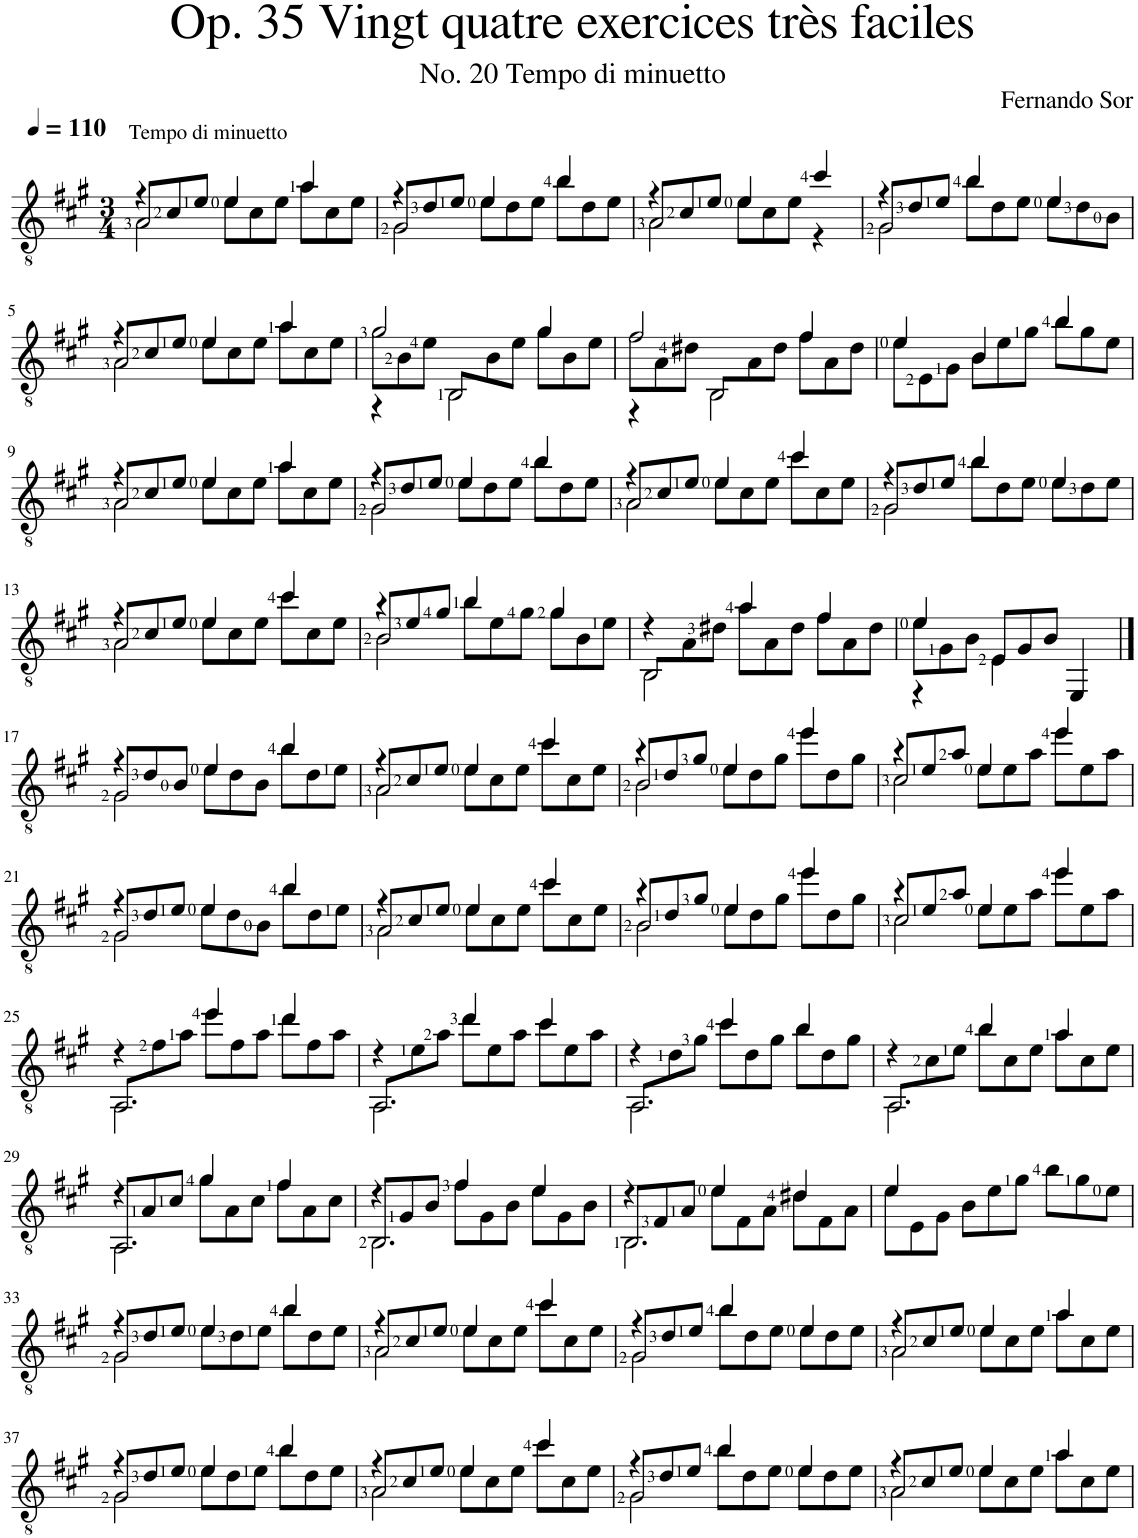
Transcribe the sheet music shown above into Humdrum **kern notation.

**kern
*part1
*staff1
*I"Classical Guitar
*I'Guit.
*clefGv2
*k[f#c#g#]
*M3/4
*MM110
=1
*^
*	*Xbrackettup
*	*^
!LO:TX:a:t=Tempo di minuetto	!	!
4r	12A/L	2A\
.	12c#/	.
.	12e/J	.
4e/	12e\L	.
.	12c#\	.
.	12e\J	.
4a/	12a\L	4ryy
.	12c#\	.
.	12e\J	.
=2	=2	=2
4r	12G#/L	2G#\
.	12d/	.
.	12e/J	.
4e/	12e\L	.
.	12d\	.
.	12e\J	.
4b/	12b\L	4ryy
.	12d\	.
.	12e\J	.
=3	=3	=3
4r	12A/L	2A\
.	12c#/	.
.	12e/J	.
4e/	12e\L	.
.	12c#\	.
.	12e\J	.
4cc#/	4ryy	4r
=4	=4	=4
4r	12G#/L	2G#\
.	12d/	.
.	12e/J	.
4b/	12b\L	.
.	12d\	.
.	12e\J	.
4e/	12e\L	4ryy
.	12d\	.
.	12B\J	.
!!LO:LB:g=z	!!	!!
=5	=5	=5
4r	12A/L	2A\
.	12c#/	.
.	12e/J	.
4e/	12e\L	.
.	12c#\	.
.	12e\J	.
4a/	12a\L	4ryy
.	12c#\	.
.	12e\J	.
=6	=6	=6
2g#/	12g#\L	4r
.	12B\	.
.	12e\J	.
*	*brackettup	*
.	12BB/L	2BB\
.	12B\	.
.	12e\J	.
*	*Xbrackettup	*
4g#/	12g#\L	.
.	12B\	.
.	12e\J	.
=7	=7	=7
2f#/	12f#\L	4r
.	12A\	.
.	12d#X\J	.
*	*brackettup	*
.	12BB/L	2BB\
.	12A\	.
.	12d#\J	.
*	*Xbrackettup	*
4f#/	12f#\L	.
.	12A\	.
.	12d#\J	.
=8	=8	=8
4e/	12e\L	2ryy
.	12E\	.
.	12G#\J	.
4B/	12B\L	.
.	12e\	.
.	12g#\J	.
4b/	12b\L	4ryy
.	12g#\	.
.	12e\J	.
!!LO:LB:g=z	!!	!!
=9	=9	=9
4r	12A/L	2A\
.	12c#/	.
.	12e/J	.
4e/	12e\L	.
.	12c#\	.
.	12e\J	.
4a/	12a\L	4ryy
.	12c#\	.
.	12e\J	.
=10	=10	=10
4r	12G#/L	2G#\
.	12d/	.
.	12e/J	.
4e/	12e\L	.
.	12d\	.
.	12e\J	.
4b/	12b\L	4ryy
.	12d\	.
.	12e\J	.
=11	=11	=11
4r	12A/L	2A\
.	12c#/	.
.	12e/J	.
4e/	12e\L	.
.	12c#\	.
.	12e\J	.
4cc#/	12cc#\L	4ryy
.	12c#\	.
.	12e\J	.
=12	=12	=12
4r	12G#/L	2G#\
.	12d/	.
.	12e/J	.
4b/	12b\L	.
.	12d\	.
.	12e\J	.
4e/	12e\L	4ryy
.	12d\	.
.	12e\J	.
!!LO:LB:g=z	!!	!!
=13	=13	=13
4r	12A/L	2A\
.	12c#/	.
.	12e/J	.
4e/	12e\L	.
.	12c#\	.
.	12e\J	.
4cc#/	12cc#\L	4ryy
.	12c#\	.
.	12e\J	.
=14	=14	=14
4r	12B/L	2B\
.	12e/	.
.	12g#/J	.
4b/	12b\L	.
.	12e\	.
.	12g#\J	.
4g#/	12g#\L	4ryy
.	12B\	.
.	12e\J	.
=15	=15	=15
*	*brackettup	*
4r	12BB/L	2BB\
.	12A\	.
.	12d#X\J	.
*	*Xbrackettup	*
4a/	12a\L	.
.	12A\	.
.	12d#\J	.
4f#/	12f#\L	4ryy
.	12A\	.
.	12d#\J	.
=16	=16	=16
4e/	12e\L	4r
.	12G#\	.
.	12B\J	.
4E\	12E/L	4ryy
.	12G#/	.
.	12B/J	.
4EE/	6.ryy	4ryy
!!LO:LB:g=z	!!	!!
==17	==17	==17
4r	12G#/L	2G#\
.	12d/	.
.	12B/J	.
4e/	12e\L	.
.	12d\	.
.	12B\J	.
4b/	12b\L	4ryy
.	12d\	.
.	12e\J	.
=18	=18	=18
4r	12A/L	2A\
.	12c#/	.
.	12e/J	.
4e/	12e\L	.
.	12c#\	.
.	12e\J	.
4cc#/	12cc#\L	4ryy
.	12c#\	.
.	12e\J	.
=19	=19	=19
4r	12B/L	2B\
.	12d/	.
.	12g#/J	.
4e/	12e\L	.
.	12d\	.
.	12g#\J	.
4ee/	12ee\L	4ryy
.	12d\	.
.	12g#\J	.
=20	=20	=20
4r	12c#/L	2c#\
.	12e/	.
.	12a/J	.
4e/	12e\L	.
.	12e\	.
.	12a\J	.
4ee/	12ee\L	4ryy
.	12e\	.
.	12a\J	.
!!LO:LB:g=z	!!	!!
=21	=21	=21
4r	12G#/L	2G#\
.	12d/	.
.	12e/J	.
4e/	12e\L	.
.	12d\	.
.	12B\J	.
4b/	12b\L	4ryy
.	12d\	.
.	12e\J	.
=22	=22	=22
4r	12A/L	2A\
.	12c#/	.
.	12e/J	.
4e/	12e\L	.
.	12c#\	.
.	12e\J	.
4cc#/	12cc#\L	4ryy
.	12c#\	.
.	12e\J	.
=23	=23	=23
4r	12B/L	2B\
.	12d/	.
.	12g#/J	.
4e/	12e\L	.
.	12d\	.
.	12g#\J	.
4ee/	12ee\L	4ryy
.	12d\	.
.	12g#\J	.
=24	=24	=24
4r	12c#/L	2c#\
.	12e/	.
.	12a/J	.
4e/	12e\L	.
.	12e\	.
.	12a\J	.
4ee/	12ee\L	4ryy
.	12e\	.
.	12a\J	.
!!LO:LB:g=z	!!	!!
=25	=25	=25
*	*brackettup	*
4r	12AA/L	2.AA\
.	12f#\	.
.	12a\J	.
*	*Xbrackettup	*
4ee/	12ee\L	.
.	12f#\	.
.	12a\J	.
4dd/	12dd\L	.
.	12f#\	.
.	12a\J	.
=26	=26	=26
*	*brackettup	*
4r	12AA/L	2.AA\
.	12e\	.
.	12a\J	.
*	*Xbrackettup	*
4dd/	12dd\L	.
.	12e\	.
.	12a\J	.
4cc#/	12cc#\L	.
.	12e\	.
.	12a\J	.
=27	=27	=27
*	*brackettup	*
4r	12AA/L	2.AA\
.	12d\	.
.	12g#\J	.
*	*Xbrackettup	*
4cc#/	12cc#\L	.
.	12d\	.
.	12g#\J	.
4b/	12b\L	.
.	12d\	.
.	12g#\J	.
=28	=28	=28
*	*brackettup	*
4r	12AA/L	2.AA\
.	12c#\	.
.	12e\J	.
*	*Xbrackettup	*
4b/	12b\L	.
.	12c#\	.
.	12e\J	.
4a/	12a\L	.
.	12c#\	.
.	12e\J	.
!!LO:LB:g=z	!!	!!
=29	=29	=29
4r	12AA/L	2.AA\
.	12A/	.
.	12c#/J	.
4g#/	12g#\L	.
.	12A\	.
.	12c#\J	.
4f#/	12f#\L	.
.	12A\	.
.	12c#\J	.
=30	=30	=30
4r	12BB/L	2.BB\
.	12G#/	.
.	12B/J	.
4f#/	12f#\L	.
.	12G#\	.
.	12B\J	.
4e/	12e\L	.
.	12G#\	.
.	12B\J	.
=31	=31	=31
4r	12BB/L	2.BB\
.	12F#/	.
.	12A/J	.
4e/	12e\L	.
.	12F#\	.
.	12A\J	.
4d#X/	12d#\L	.
.	12F#\	.
.	12A\J	.
=32	=32	=32
4e/	12e\L	2.ryy
.	12E\	.
.	12G#\J	.
4ryy	12B\L	.
.	12e\	.
.	12g#\J	.
4ryy	12b\L	.
.	12g#\	.
.	12e\J	.
!!LO:LB:g=z	!!	!!
=33	=33	=33
4r	12G#/L	2G#\
.	12d/	.
.	12e/J	.
4e/	12e\L	.
.	12d\	.
.	12e\J	.
4b/	12b\L	4ryy
.	12d\	.
.	12e\J	.
=34	=34	=34
4r	12A/L	2A\
.	12c#/	.
.	12e/J	.
4e/	12e\L	.
.	12c#\	.
.	12e\J	.
4cc#/	12cc#\L	4ryy
.	12c#\	.
.	12e\J	.
=35	=35	=35
4r	12G#/L	2G#\
.	12d/	.
.	12e/J	.
4b/	12b\L	.
.	12d\	.
.	12e\J	.
4e/	12e\L	4ryy
.	12d\	.
.	12e\J	.
=36	=36	=36
4r	12A/L	2A\
.	12c#/	.
.	12e/J	.
4e/	12e\L	.
.	12c#\	.
.	12e\J	.
4a/	12a\L	4ryy
.	12c#\	.
.	12e\J	.
!!LO:LB:g=z	!!	!!
=37	=37	=37
4r	12G#/L	2G#\
.	12d/	.
.	12e/J	.
4e/	12e\L	.
.	12d\	.
.	12e\J	.
4b/	12b\L	4ryy
.	12d\	.
.	12e\J	.
=38	=38	=38
4r	12A/L	2A\
.	12c#/	.
.	12e/J	.
4e/	12e\L	.
.	12c#\	.
.	12e\J	.
4cc#/	12cc#\L	4ryy
.	12c#\	.
.	12e\J	.
=39	=39	=39
4r	12G#/L	2G#\
.	12d/	.
.	12e/J	.
4b/	12b\L	.
.	12d\	.
.	12e\J	.
4e/	12e\L	4ryy
.	12d\	.
.	12e\J	.
=40	=40	=40
4r	12A/L	2A\
.	12c#/	.
.	12e/J	.
4e/	12e\L	.
.	12c#\	.
.	12e\J	.
4a/	12a\L	4ryy
.	12c#\	.
.	12e\J	.
*v	*v	*v
=
*-
